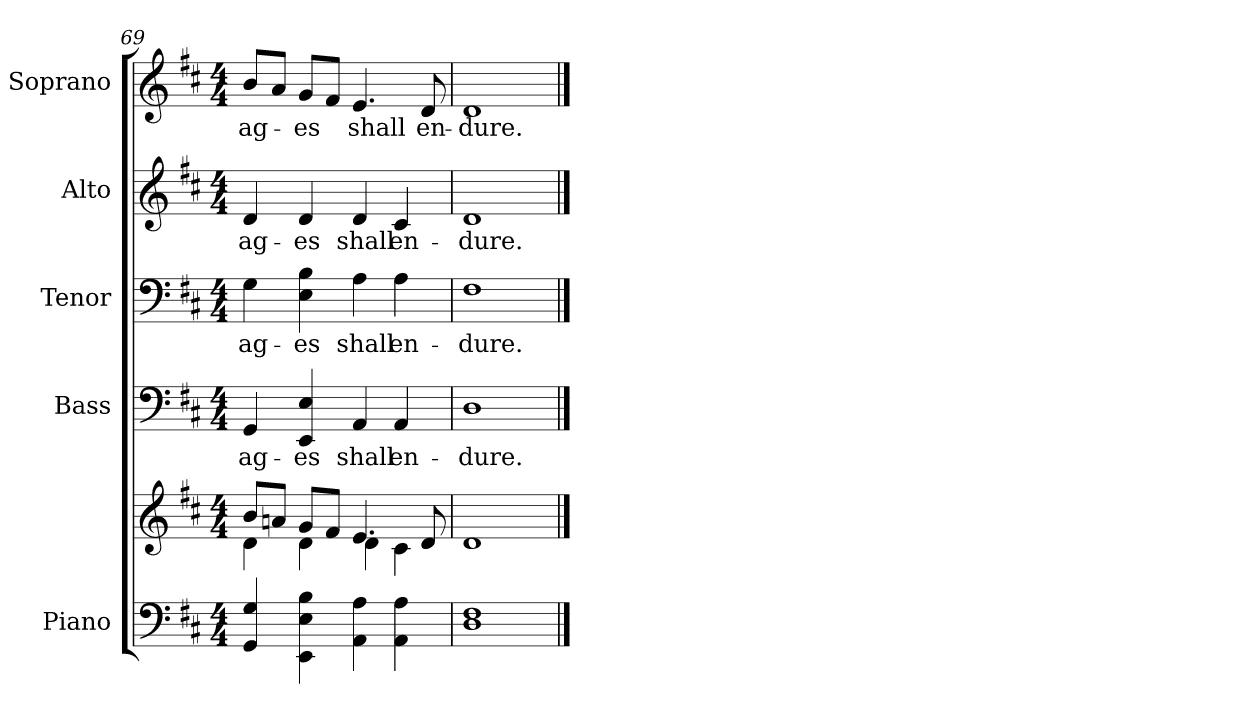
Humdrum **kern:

**kern	**kern	**kern	**text	**kern	**text	**kern	**text	**kern	**text
*part5	*part5	*part4	*part4	*part3	*part3	*part2	*part2	*part1	*part1
*staff6	*staff5	*staff4	*staff4	*staff3	*staff3	*staff2	*staff2	*staff1	*staff1
*I"Piano	*	*I"Bass	*	*I"Tenor	*	*I"Alto	*	*I"Soprano	*
*I'Pno.	*	*I'B.	*	*I'T.	*	*I'A.	*	*I'S.	*
!!LO:PB:g=z
*clefF4	*clefG2	*clefF4	*	*clefF4	*	*clefG2	*	*clefG2	*
*k[f#c#]	*k[f#c#]	*k[f#c#]	*	*k[f#c#]	*	*k[f#c#]	*	*k[f#c#]	*
*D:	*D:	*D:	*	*D:	*	*D:	*	*D:	*
*M4/4	*M4/4	*M4/4	*	*M4/4	*	*M4/4	*	*M4/4	*
=69	=69	=69	=69	=69	=69	=69	=69	=69	=69
*	*^	*	*	*	*	*	*	*	*
!	!	!	!	!LO:LY:b:color=#000000	!	!	!	!	!	!
!	!	!	!	!	!	!LO:LY:b:color=#000000	!	!	!	!
!	!	!	!	!	!	!	!	!LO:LY:b:color=#000000	!	!
!	!	!	!	!	!	!	!	!	!	!LO:LY:b:color=#000000
4GGi/ 4Gi	8bi/L	4di\	4GGi/	ag-	4Gi\	ag-	4di/	ag-	8bi/L	ag-
.	8ani/J	.	.	.	.	.	.	.	8ai/J	.
!	!	!	!	!LO:LY:b:color=#000000	!	!	!	!	!	!
!	!	!	!	!	!	!LO:LY:b:color=#000000	!	!	!	!
!	!	!	!	!	!	!	!	!LO:LY:b:color=#000000	!	!
!	!	!	!	!	!	!	!	!	!	!LO:LY:b:color=#000000
4EEi\ 4Ei 4Bi	8gi/L	4di\	4EEi/ 4Ei	-es	4Ei\ 4Bi	-es	4di/	-es	8gi/L	-es
.	8f#i/J	.	.	.	.	.	.	.	8f#i/J	.
!	!	!	!	!LO:LY:b:color=#000000	!	!	!	!	!	!
!	!	!	!	!	!	!LO:LY:b:color=#000000	!	!	!	!
!	!	!	!	!	!	!	!	!LO:LY:b:color=#000000	!	!
!	!	!	!	!	!	!	!	!	!	!LO:LY:b:color=#000000
4AAi\ 4Ai	4.ei/	4di\	4AAi/	shall	4Ai\	shall	4di/	shall	4.ei/	shall
!	!	!	!	!LO:LY:b:color=#000000	!	!	!	!	!	!
!	!	!	!	!	!	!LO:LY:b:color=#000000	!	!	!	!
!	!	!	!	!	!	!	!	!LO:LY:b:color=#000000	!	!
4AAi\ 4Ai	.	4c#i\	4AAi/	en-	4Ai\	en-	4c#i/	en-	.	.
!	!	!	!	!	!	!	!	!	!	!LO:LY:b:color=#000000
.	8di/	.	.	.	.	.	.	.	8di/	en-
*	*v	*v	*	*	*	*	*	*	*	*
=70	=70	=70	=70	=70	=70	=70	=70	=70	=70
!	!	!	!LO:LY:b:color=#000000	!	!	!	!	!	!
!	!	!	!	!	!LO:LY:b:color=#000000	!	!	!	!
!	!	!	!	!	!	!	!LO:LY:b:color=#000000	!	!
!	!	!	!	!	!	!	!	!	!LO:LY:b:color=#000000
1Di 1F#i	1di	1Di	-dure.	1F#i	-dure.	1di	-dure.	1di	-dure.
==	==	==	==	==	==	==	==	==	==
*-	*-	*-	*-	*-	*-	*-	*-	*-	*-
